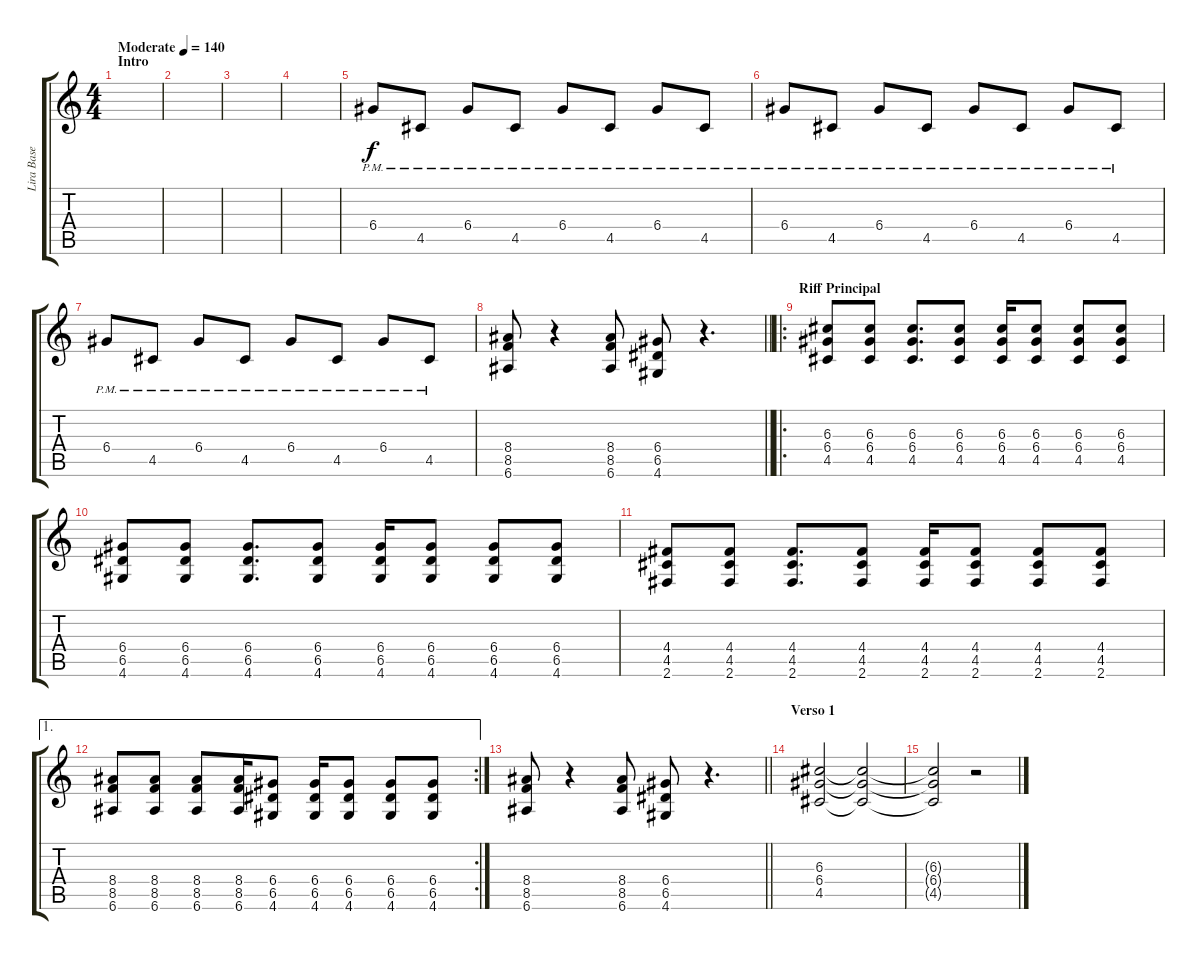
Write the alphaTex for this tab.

\track ("Lira Base" "Lira Base") {instrument overdrivenguitar}
\staff {score tabs}
\tuning (E4 B3 G3 D3 A2 E2) {hide}
\ts (4 4)
\section ("" "Intro")
\tempo (140 "Moderate")
\clef g2
\ks c
|
|
|
|
6.4{pm}.8 4.5{pm}.8 6.4{pm}.8 4.5{pm}.8 6.4{pm}.8 4.5{pm}.8 6.4{pm}.8 4.5{pm}.8 |
6.4{pm}.8 4.5{pm}.8 6.4{pm}.8 4.5{pm}.8 6.4{pm}.8 4.5{pm}.8 6.4{pm}.8 4.5{pm}.8 |
6.4{pm}.8 4.5{pm}.8 6.4{pm}.8 4.5{pm}.8 6.4{pm}.8 4.5{pm}.8 6.4{pm}.8 4.5{pm}.8 |
\barLineRight lightlight
(8.4 8.5 6.6).8 r.4 (8.4 8.5 6.6).8 (6.4 6.5 4.6).8 r.4{d} |
\ro
\section ("" "Riff Principal")
(6.3 6.4 4.5).8 (6.3 6.4 4.5).8 (6.3 6.4 4.5).8{d} (6.3 6.4 4.5).8 (6.3 6.4 4.5).16 (6.3 6.4 4.5).8 (6.3 6.4 4.5).8 (6.3 6.4 4.5).8 |
(6.4 6.5 4.6).8 (6.4 6.5 4.6).8 (6.4 6.5 4.6).8{d} (6.4 6.5 4.6).8 (6.4 6.5 4.6).16 (6.4 6.5 4.6).8 (6.4 6.5 4.6).8 (6.4 6.5 4.6).8 |
(4.4 4.5 2.6).8 (4.4 4.5 2.6).8 (4.4 4.5 2.6).8{d} (4.4 4.5 2.6).8 (4.4 4.5 2.6).16 (4.4 4.5 2.6).8 (4.4 4.5 2.6).8 (4.4 4.5 2.6).8 |
\ae 1
\rc 2
(8.4 8.5 6.6).8 (8.4 8.5 6.6).8 (8.4 8.5 6.6).8 (8.4 8.5 6.6).16 (6.4 6.5 4.6).8 (6.4 6.5 4.6).16 (6.4 6.5 4.6).8 (6.4 6.5 4.6).8 (6.4 6.5 4.6).8 |
\barLineRight lightlight
(8.4 8.5 6.6).8 r.4 (8.4 8.5 6.6).8 (6.4 6.5 4.6).8 r.4{d} |
\section ("" "Verso 1")
(6.3 6.4 4.5).2{dy f} (6.3{t} 6.4{t} 4.5{t}).2{volume 6} |
(6.3{t} 6.4{t} 4.5{t}).2{volume 5} r.2{volume 10}
